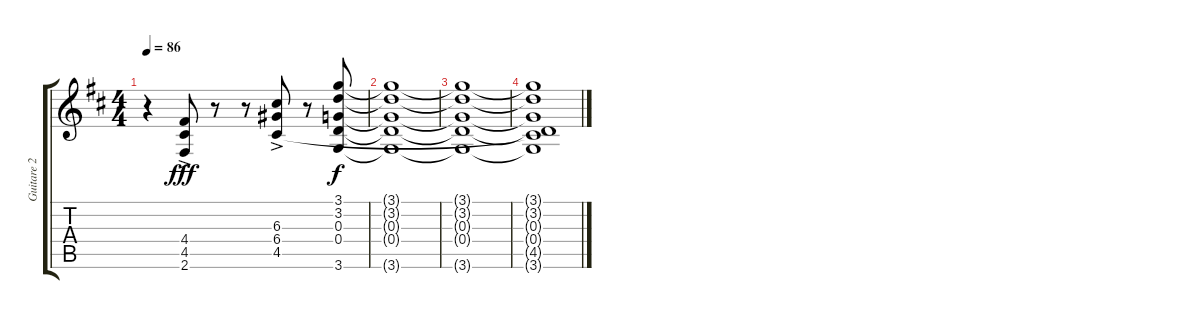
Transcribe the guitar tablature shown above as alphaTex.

\track ("Guitare 2 / Overdrive" "Guitare 2 ") {instrument overdrivenguitar}
\staff {score tabs}
\tuning (E4 B3 G3 D3 A2 E2) {hide}
\ts (4 4)
\tempo 86
\clef g2
\ks d
r.4{dy f} (4.4{ac} 4.5{ac} 2.6{ac}).8{dy fff} r.8 r.8 (6.3{ac} 6.4{ac} 4.5{ac}).8 r.8 (3.1 3.2 0.3 0.4 3.6).8{dy f} |
(3.1{t} 3.2{t} 0.3{t} 0.4{t} 3.6{t}).1 |
(3.1{t} 3.2{t} 0.3{t} 0.4{t} 3.6{t}).1{volume 0} |
(3.1{t} 3.2{t} 0.3{t} 0.4{t} 4.5{t} 3.6{t}).1
